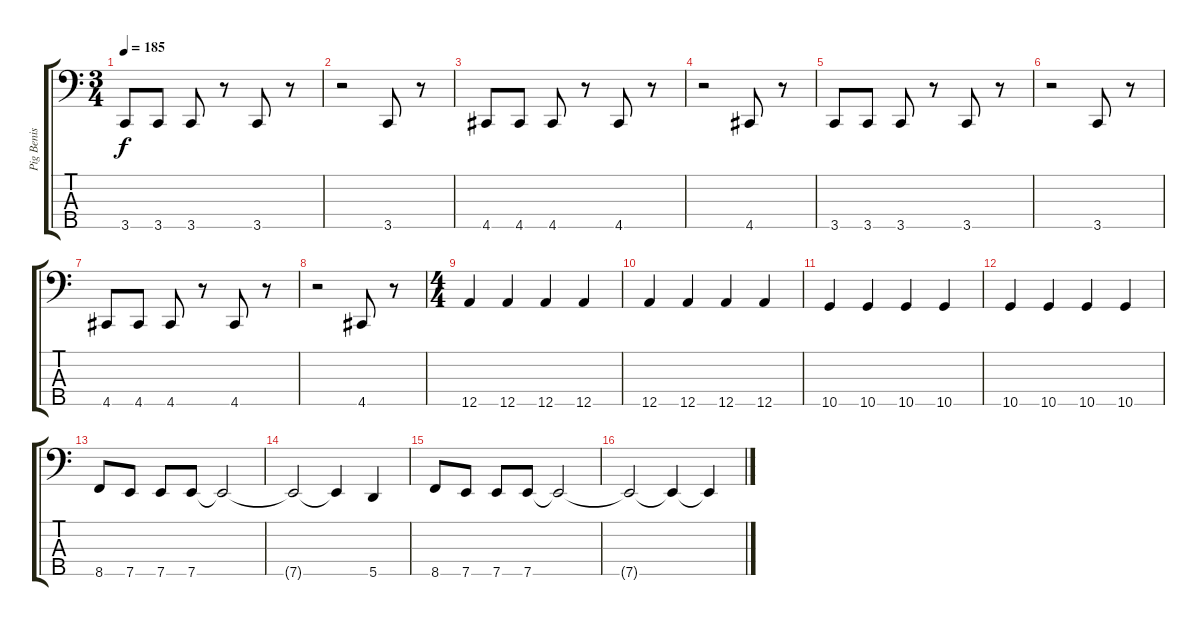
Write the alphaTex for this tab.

\track ("Pig Benis" "Pig Benis") {instrument electricbassfinger}
\staff {score tabs}
\tuning (F2 C2 G1 D1 A0) {hide}
\ts (3 4)
\tempo 185
\clef f4
\ks c
3.5.8{dy f instrument slapbass1} 3.5.8 3.5.8 r.8 3.5.8 r.8 |
r.2 3.5.8 r.8 |
4.5.8{instrument slapbass1} 4.5.8 4.5.8 r.8 4.5.8 r.8 |
r.2 4.5.8 r.8 |
3.5.8{instrument slapbass1} 3.5.8 3.5.8 r.8 3.5.8 r.8 |
r.2 3.5.8 r.8 |
4.5.8{instrument slapbass1} 4.5.8 4.5.8 r.8 4.5.8 r.8 |
r.2 4.5.8 r.8 |
\ts (4 4)
12.5.4{instrument electricbassfinger} 12.5.4 12.5.4 12.5.4 |
12.5.4 12.5.4 12.5.4 12.5.4 |
10.5.4 10.5.4 10.5.4 10.5.4 |
10.5.4 10.5.4 10.5.4 10.5.4 |
8.5.8{instrument slapbass1} 7.5.8 7.5.8 7.5.8 7.5{t}.2 |
7.5{t}.2 7.5{t}.4 5.5.4 |
8.5.8{instrument slapbass1} 7.5.8 7.5.8 7.5.8 7.5{t}.2 |
7.5{t}.2 7.5{t}.4 7.5{t}.4
